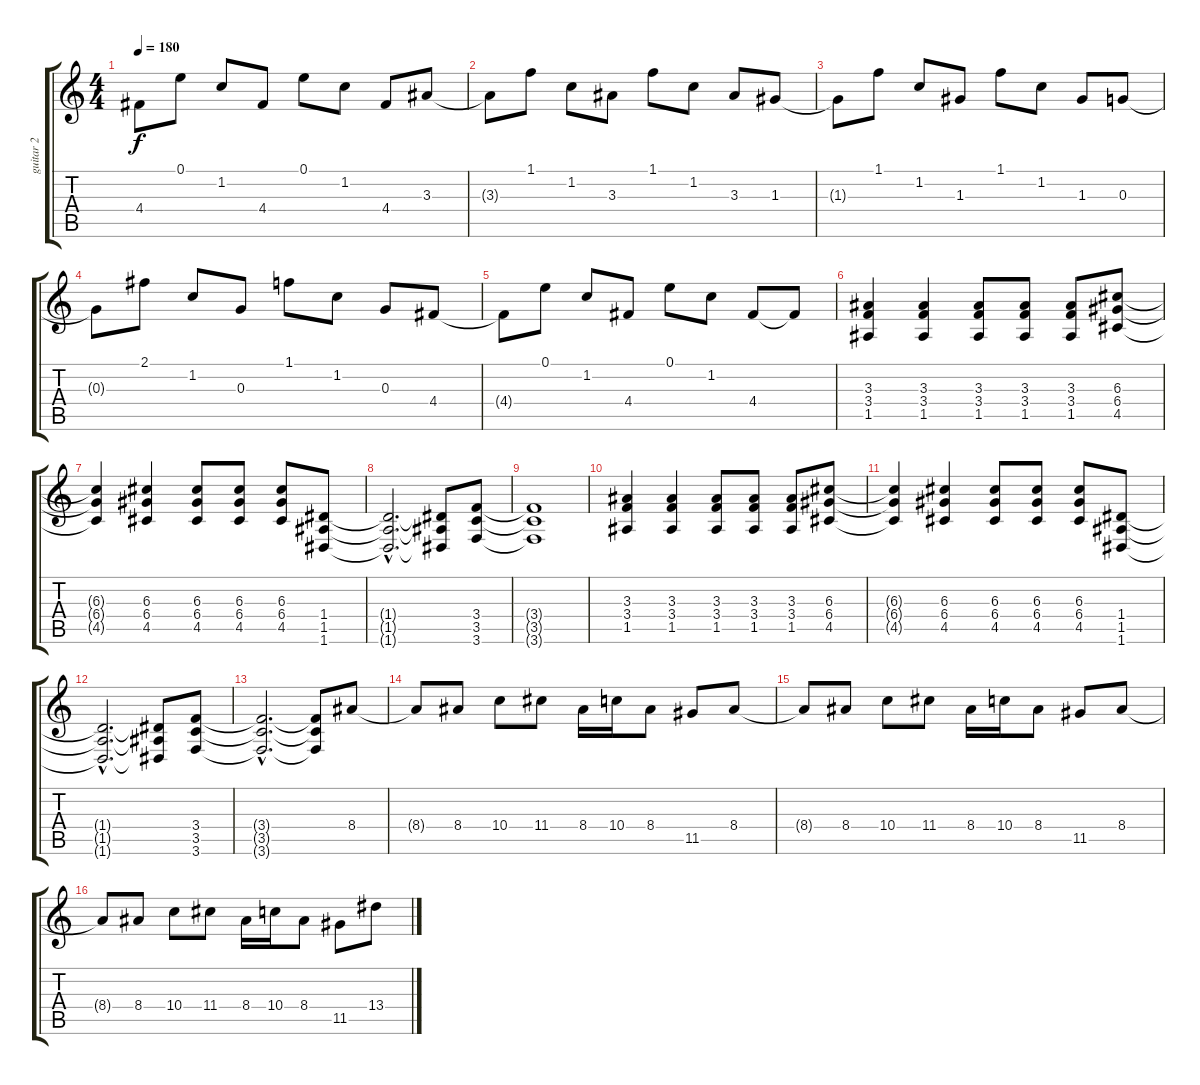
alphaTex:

\track ("guitar 2" "guitar 2") {instrument distortionguitar}
\staff {score tabs}
\tuning (E4 B3 G3 D3 A2 D2) {hide}
\ts (4 4)
\tempo 180
\clef g2
\ks c
4.4{t}.8{dy f} 0.1.8 1.2.8 4.4.8 0.1.8 1.2.8 4.4.8 3.3.8 |
3.3{t}.8 1.1.8 1.2.8 3.3.8 1.1.8 1.2.8 3.3.8 1.3.8 |
1.3{t}.8 1.1.8 1.2.8 1.3.8 1.1.8 1.2.8 1.3.8 0.3.8 |
0.3{t}.8 2.1.8 1.2.8 0.3.8 1.1.8 1.2.8 0.3.8 4.4.8 |
4.4{t}.8 0.1.8 1.2.8 4.4.8 0.1.8 1.2.8 4.4.8 4.4{t}.8 |
(3.3 3.4 1.5).4 (3.3 3.4 1.5).4 (3.3 3.4 1.5).8 (3.3 3.4 1.5).8 (3.3 3.4 1.5).8 (6.3 6.4 4.5).8 |
(6.3{t} 6.4{t} 4.5{t}).4 (6.3 6.4 4.5).4 (6.3 6.4 4.5).8 (6.3 6.4 4.5).8 (6.3 6.4 4.5).8 (1.4 1.5 1.6).8 |
(1.4{hac t} 1.5{hac t} 1.6{hac t}).2{d} (1.4{t} 1.5{t} 1.6{t}).8 (3.4 3.5 3.6).8 |
(3.4{t} 3.5{t} 3.6{t}).1 |
(3.3 3.4 1.5).4 (3.3 3.4 1.5).4 (3.3 3.4 1.5).8 (3.3 3.4 1.5).8 (3.3 3.4 1.5).8 (6.3 6.4 4.5).8 |
(6.3{t} 6.4{t} 4.5{t}).4 (6.3 6.4 4.5).4 (6.3 6.4 4.5).8 (6.3 6.4 4.5).8 (6.3 6.4 4.5).8 (1.4 1.5 1.6).8 |
(1.4{hac t} 1.5{hac t} 1.6{hac t}).2{d} (1.4{t} 1.5{t} 1.6{t}).8 (3.4 3.5 3.6).8 |
(3.4{hac t} 3.5{hac t} 3.6{hac t}).2{d} (3.4{t} 3.5{t} 3.6{t}).8 8.4.8{volume 15 balance 8} |
8.4{t}.8 8.4.8 10.4.8 11.4.8 8.4.16 10.4.16 8.4.8 11.5.8 8.4.8 |
8.4{t}.8 8.4.8 10.4.8 11.4.8 8.4.16 10.4.16 8.4.8 11.5.8 8.4.8 |
8.4{t}.8 8.4.8 10.4.8 11.4.8 8.4.16 10.4.16 8.4.8 11.5.8 13.4.8
